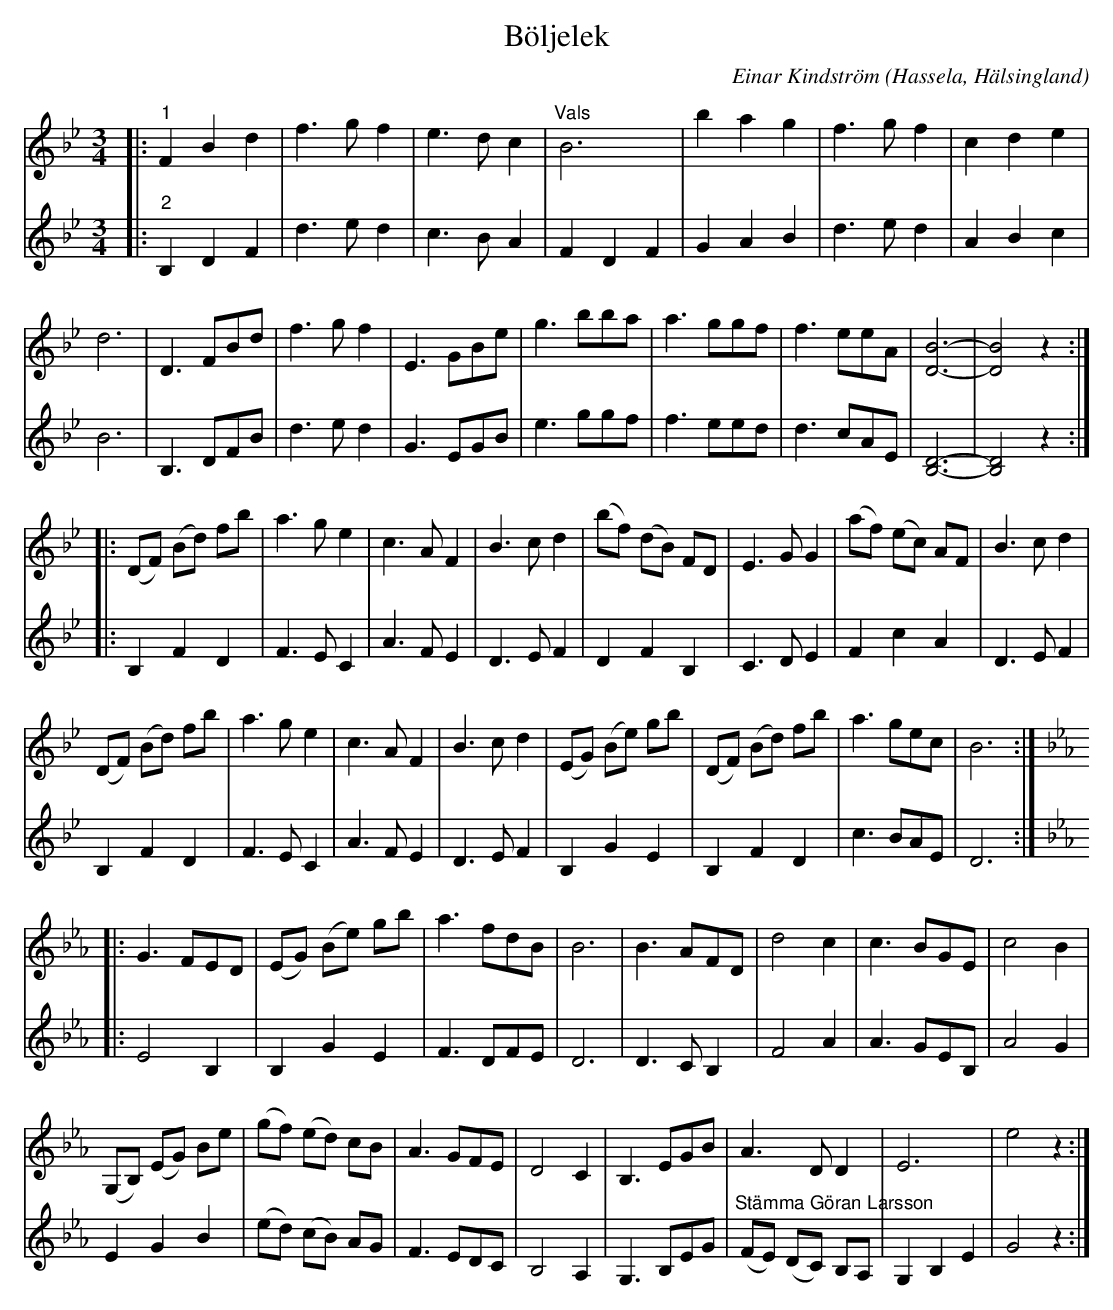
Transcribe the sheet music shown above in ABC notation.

X:1
T:Böljelek
C:Einar Kindström
O:Hassela, Hälsingland
L:1/8
M:3/4
K:Bb
V:1
|:"^1" F2 B2 d2 | f3 g f2 | e3 d c2 |"^Vals" B6 | b2 a2 g2 | f3 g f2 | c2 d2 e2 |
d6 | D3 FBd | f3 g f2 | E3 GBe | g3 bba | a3 ggf | f3 eeA | [DB]6- | [DB]4 z2 ::
(DF) (Bd) fb | a3 g e2 | c3 A F2 | B3 c d2 | (bf) (dB) FD | E3 G G2 | (af) (ec) AF | B3 c d2 |
(DF) (Bd) fb | a3 g e2 | c3 A F2 | B3 c d2 | (EG) (Be) gb | (DF) (Bd) fb | a3 gec | B6 ::
[K:Eb] G3 FED | (EG) (Be) gb | a3 fdB | B6 | B3 AFD | d4 c2 | c3 BGE | c4 B2 |
(G,B,) (EG) Be | (gf) (ed) cB | A3 GFE | D4 C2 | B,3 EGB | A3 D D2 | E6 | e4 z2 :|
V:2
|:"^2" B,2 D2 F2 | d3 e d2 | c3 B A2 | F2 D2 F2 | G2 A2 B2 | d3 e d2 | A2 B2 c2 |
B6 | B,3 DFB | d3 e d2 | G3 EGB | e3 ggf | f3 eed | d3 cAE | [B,D]6- | [B,D]4 z2 ::
B,2 F2 D2 | F3 E C2 | A3 F E2 | D3 E F2 | D2 F2 B,2 | C3 D E2 | F2 c2 A2 | D3 E F2 |
B,2 F2 D2 | F3 E C2 | A3 F E2 | D3 E F2 | B,2 G2 E2 | B,2 F2 D2 | c3 BAE | D6 ::
[K:Eb] E4 B,2 | B,2 G2 E2 | F3 DFE | D6 | D3 C B,2 | F4 A2 | A3 GEB, |
A4 G2 | E2 G2 B2 | (ed) (cB) AG | F3 EDC | B,4 A,2 | G,3 B,EG | "^Stämma Göran Larsson" (FE) (DC) B,A, | G,2 B,2 E2 | G4 z2 :|
